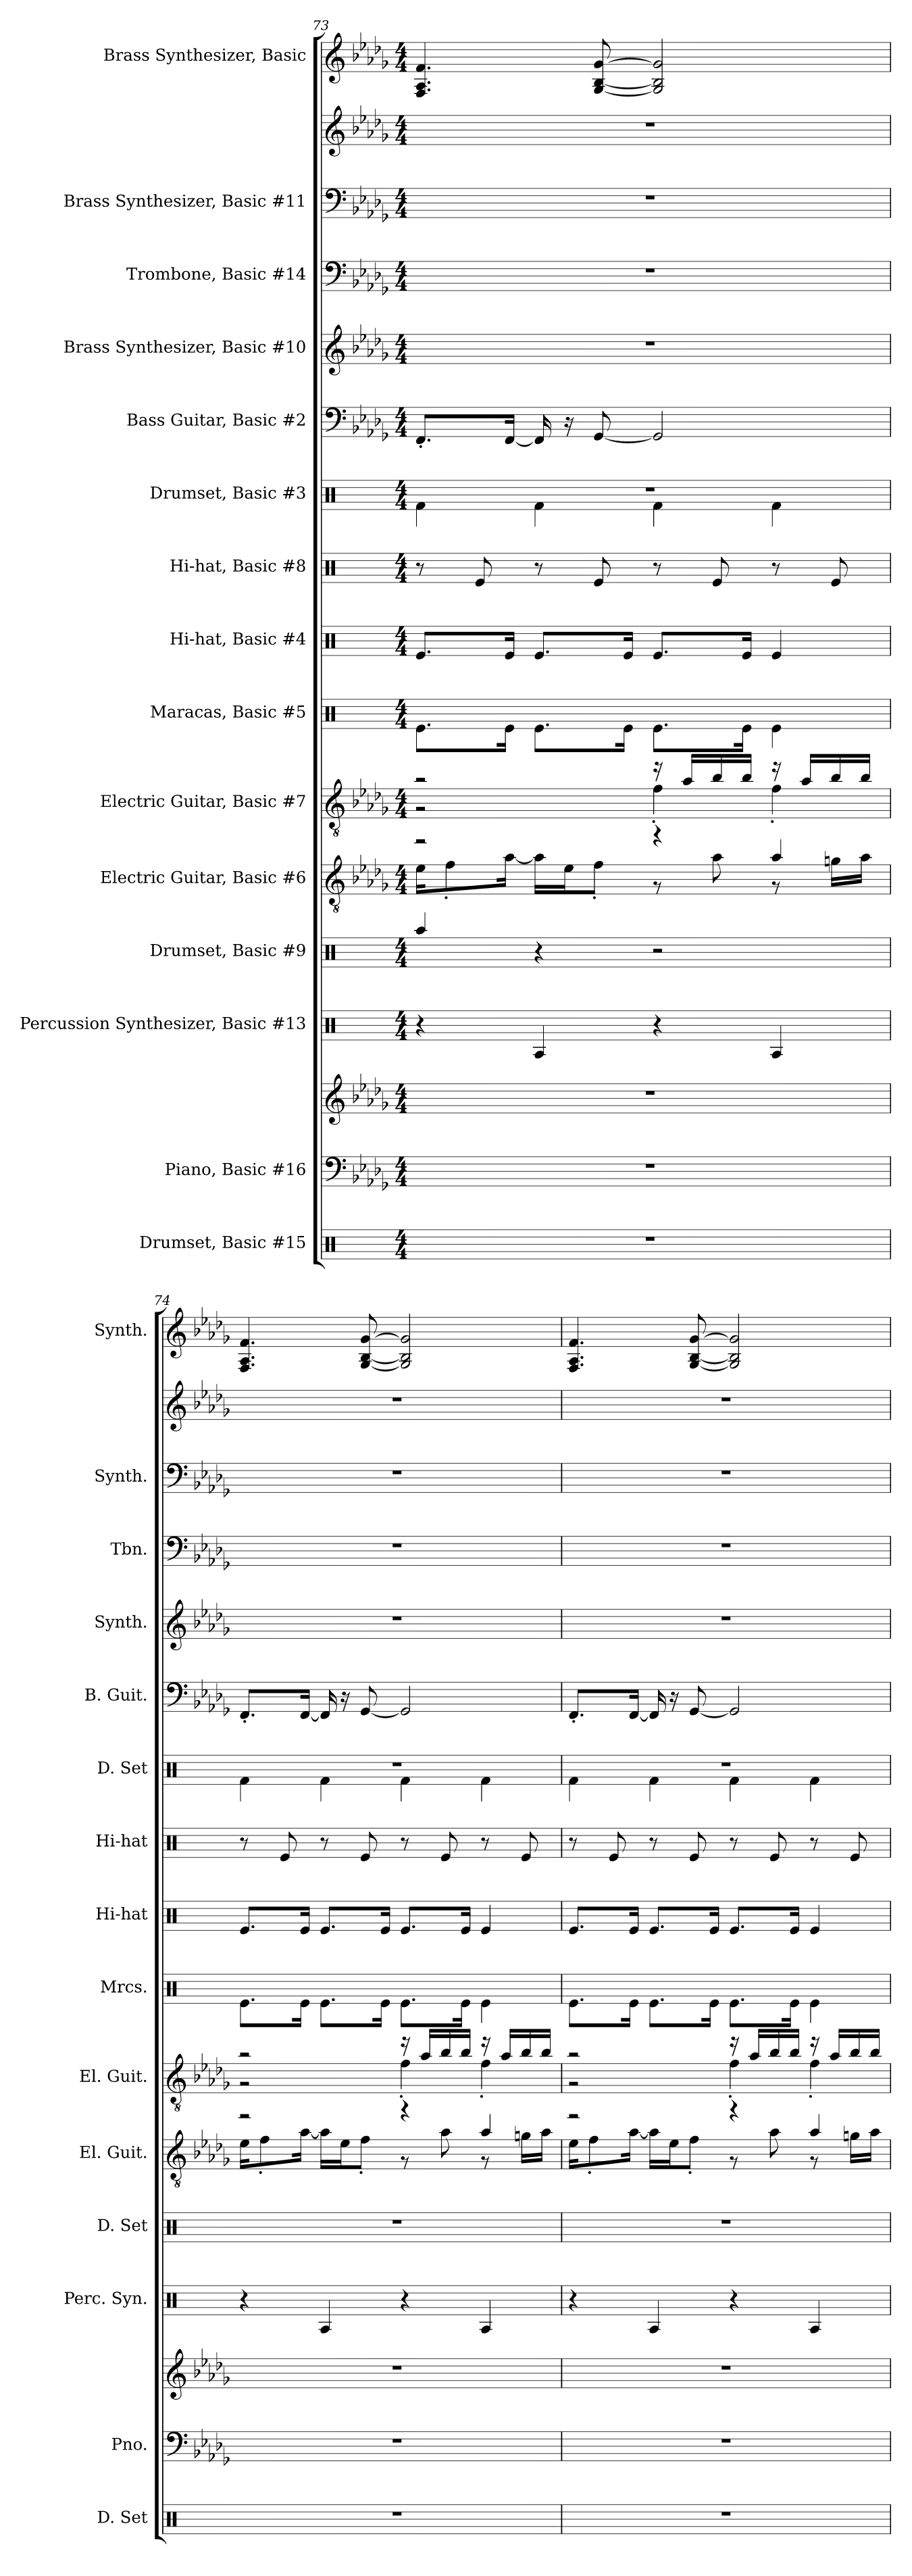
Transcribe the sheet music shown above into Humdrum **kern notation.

**kern	**kern	**kern	**kern	**kern	**kern	**kern	**kern	**kern	**kern	**kern	**kern	**kern	**kern	**kern	**kern	**kern
*part15	*part14	*part14	*part13	*part12	*part11	*part10	*part9	*part8	*part7	*part6	*part5	*part4	*part3	*part2	*part2	*part1
*staff17	*staff16	*staff15	*staff14	*staff13	*staff12	*staff11	*staff10	*staff9	*staff8	*staff7	*staff6	*staff5	*staff4	*staff3	*staff2	*staff1
*I"Drumset, Basic #15	*I"Piano, Basic #16	*	*I"Percussion Synthesizer, Basic #13	*I"Drumset, Basic #9	*I"Electric Guitar, Basic #6	*I"Electric Guitar, Basic #7	*I"Maracas, Basic #5	*I"Hi-hat, Basic #4	*I"Hi-hat, Basic #8	*I"Drumset, Basic #3	*I"Bass Guitar, Basic #2	*I"Brass Synthesizer, Basic #10	*I"Trombone, Basic #14	*I"Brass Synthesizer, Basic #11	*	*I"Brass Synthesizer, Basic
*I'D. Set	*I'Pno.	*	*I'Perc. Syn.	*I'D. Set	*I'El. Guit.	*I'El. Guit.	*I'Mrcs.	*I'Hi-hat	*I'Hi-hat	*I'D. Set	*I'B. Guit.	*I'Synth.	*I'Tbn.	*I'Synth.	*	*I'Synth.
!!LO:PB:g=z
*clefX	*clefF4	*clefG2	*clefX	*clefX	*clefGv2	*clefGv2	*clefX	*clefX	*clefX	*clefX	*clefF4	*clefG2	*clefF4	*clefF4	*clefG2	*clefG2
*	*	*	*	*	*	*	*	*	*	*	*ITrd7c12	*	*	*	*	*
*k[]	*k[b-e-a-d-g-]	*k[b-e-a-d-g-]	*k[]	*k[]	*k[b-e-a-d-g-]	*k[b-e-a-d-g-]	*k[]	*k[]	*k[]	*k[]	*k[b-e-a-d-g-]	*k[b-e-a-d-g-]	*k[b-e-a-d-g-]	*k[b-e-a-d-g-]	*k[b-e-a-d-g-]	*k[b-e-a-d-g-]
*M4/4	*M4/4	*M4/4	*M4/4	*M4/4	*M4/4	*M4/4	*M4/4	*M4/4	*M4/4	*M4/4	*M4/4	*M4/4	*M4/4	*M4/4	*M4/4	*M4/4
=73	=73	=73	=73	=73	=73	=73	=73	=73	=73	=73	=73	=73	=73	=73	=73	=73
*	*	*	*	*	*^	*^	*	*	*	*^	*	*	*	*	*	*
1r	1r	1r	4r	4Raa/	2r	16e-\KL	2r	2r	8.Re\L	8.Re/L	8r	1r	4Rf\	8.FFF'/L	1r	1r	1r	1r	4.F/ 4.A-/ 4.f/
.	.	.	.	.	.	8f'\	.	.	.	.	.	.	.	.	.	.	.	.	.
.	.	.	.	.	.	.	.	.	.	.	8Re/	.	.	.	.	.	.	.	.
.	.	.	.	.	.	[16a-\Jk	.	.	16Re\Jk	16Re/Jk	.	.	.	[16FFF/Jk	.	.	.	.	.
.	.	.	4RA/	4r	.	16a-\LL]	.	.	8.Re\L	8.Re/L	8r	.	4Rf\	16FFF/]	.	.	.	.	.
.	.	.	.	.	.	16e-\J	.	.	.	.	.	.	.	16r	.	.	.	.	.
.	.	.	.	.	.	8f'\J	.	.	.	.	8Re/	.	.	[8GGG-/	.	.	.	.	[8G-/ [8B-/ [8g-/
.	.	.	.	.	.	.	.	.	16Re\Jk	16Re/Jk	.	.	.	.	.	.	.	.	.
.	.	.	4r	2r	4r	8r	16r	4f'\	8.Re\L	8.Re/L	8r	.	4Rf\	2GGG-/]	.	.	.	.	2G-/] 2B-/] 2g-/]
.	.	.	.	.	.	.	16a-/LL	.	.	.	.	.	.	.	.	.	.	.	.
.	.	.	.	.	.	8a-\	16b-/	.	.	.	8Re/	.	.	.	.	.	.	.	.
.	.	.	.	.	.	.	16b-/JJ	.	16Re\Jk	16Re/Jk	.	.	.	.	.	.	.	.	.
.	.	.	4RA/	.	4a-/	8r	16r	4f'\	4Re\	4Re/	8r	.	4Rf\	.	.	.	.	.	.
.	.	.	.	.	.	.	16a-/LL	.	.	.	.	.	.	.	.	.	.	.	.
.	.	.	.	.	.	16gn\LL	16b-/	.	.	.	8Re/	.	.	.	.	.	.	.	.
.	.	.	.	.	.	16a-\JJ	16b-/JJ	.	.	.	.	.	.	.	.	.	.	.	.
=74	=74	=74	=74	=74	=74	=74	=74	=74	=74	=74	=74	=74	=74	=74	=74	=74	=74	=74	=74
1r	1r	1r	4r	1r	2r	16e-\KL	2r	2r	8.Re\L	8.Re/L	8r	1r	4Rf\	8.FFF'/L	1r	1r	1r	1r	4.F/ 4.A-/ 4.f/
.	.	.	.	.	.	8f'\	.	.	.	.	.	.	.	.	.	.	.	.	.
.	.	.	.	.	.	.	.	.	.	.	8Re/	.	.	.	.	.	.	.	.
.	.	.	.	.	.	[16a-\Jk	.	.	16Re\Jk	16Re/Jk	.	.	.	[16FFF/Jk	.	.	.	.	.
.	.	.	4RA/	.	.	16a-\LL]	.	.	8.Re\L	8.Re/L	8r	.	4Rf\	16FFF/]	.	.	.	.	.
.	.	.	.	.	.	16e-\J	.	.	.	.	.	.	.	16r	.	.	.	.	.
.	.	.	.	.	.	8f'\J	.	.	.	.	8Re/	.	.	[8GGG-/	.	.	.	.	[8G-/ [8B-/ [8g-/
.	.	.	.	.	.	.	.	.	16Re\Jk	16Re/Jk	.	.	.	.	.	.	.	.	.
.	.	.	4r	.	4r	8r	16r	4f'\	8.Re\L	8.Re/L	8r	.	4Rf\	2GGG-/]	.	.	.	.	2G-/] 2B-/] 2g-/]
.	.	.	.	.	.	.	16a-/LL	.	.	.	.	.	.	.	.	.	.	.	.
.	.	.	.	.	.	8a-\	16b-/	.	.	.	8Re/	.	.	.	.	.	.	.	.
.	.	.	.	.	.	.	16b-/JJ	.	16Re\Jk	16Re/Jk	.	.	.	.	.	.	.	.	.
.	.	.	4RA/	.	4a-/	8r	16r	4f'\	4Re\	4Re/	8r	.	4Rf\	.	.	.	.	.	.
.	.	.	.	.	.	.	16a-/LL	.	.	.	.	.	.	.	.	.	.	.	.
.	.	.	.	.	.	16gn\LL	16b-/	.	.	.	8Re/	.	.	.	.	.	.	.	.
.	.	.	.	.	.	16a-\JJ	16b-/JJ	.	.	.	.	.	.	.	.	.	.	.	.
!!LO:PB:g=z
=75	=75	=75	=75	=75	=75	=75	=75	=75	=75	=75	=75	=75	=75	=75	=75	=75	=75	=75	=75
1r	1r	1r	4r	1r	2r	16e-\KL	2r	2r	8.Re\L	8.Re/L	8r	1r	4Rf\	8.FFF'/L	1r	1r	1r	1r	4.F/ 4.A-/ 4.f/
.	.	.	.	.	.	8f'\	.	.	.	.	.	.	.	.	.	.	.	.	.
.	.	.	.	.	.	.	.	.	.	.	8Re/	.	.	.	.	.	.	.	.
.	.	.	.	.	.	[16a-\Jk	.	.	16Re\Jk	16Re/Jk	.	.	.	[16FFF/Jk	.	.	.	.	.
.	.	.	4RA/	.	.	16a-\LL]	.	.	8.Re\L	8.Re/L	8r	.	4Rf\	16FFF/]	.	.	.	.	.
.	.	.	.	.	.	16e-\J	.	.	.	.	.	.	.	16r	.	.	.	.	.
.	.	.	.	.	.	8f'\J	.	.	.	.	8Re/	.	.	[8GGG-/	.	.	.	.	[8G-/ [8B-/ [8g-/
.	.	.	.	.	.	.	.	.	16Re\Jk	16Re/Jk	.	.	.	.	.	.	.	.	.
.	.	.	4r	.	4r	8r	16r	4f'\	8.Re\L	8.Re/L	8r	.	4Rf\	2GGG-/]	.	.	.	.	2G-/] 2B-/] 2g-/]
.	.	.	.	.	.	.	16a-/LL	.	.	.	.	.	.	.	.	.	.	.	.
.	.	.	.	.	.	8a-\	16b-/	.	.	.	8Re/	.	.	.	.	.	.	.	.
.	.	.	.	.	.	.	16b-/JJ	.	16Re\Jk	16Re/Jk	.	.	.	.	.	.	.	.	.
.	.	.	4RA/	.	4a-/	8r	16r	4f'\	4Re\	4Re/	8r	.	4Rf\	.	.	.	.	.	.
.	.	.	.	.	.	.	16a-/LL	.	.	.	.	.	.	.	.	.	.	.	.
.	.	.	.	.	.	16gn\LL	16b-/	.	.	.	8Re/	.	.	.	.	.	.	.	.
.	.	.	.	.	.	16a-\JJ	16b-/JJ	.	.	.	.	.	.	.	.	.	.	.	.
*	*	*	*	*	*v	*v	*	*	*	*	*	*v	*v	*	*	*	*	*	*
*	*	*	*	*	*	*v	*v	*	*	*	*	*	*	*	*	*	*
=	=	=	=	=	=	=	=	=	=	=	=	=	=	=	=	=
*-	*-	*-	*-	*-	*-	*-	*-	*-	*-	*-	*-	*-	*-	*-	*-	*-
